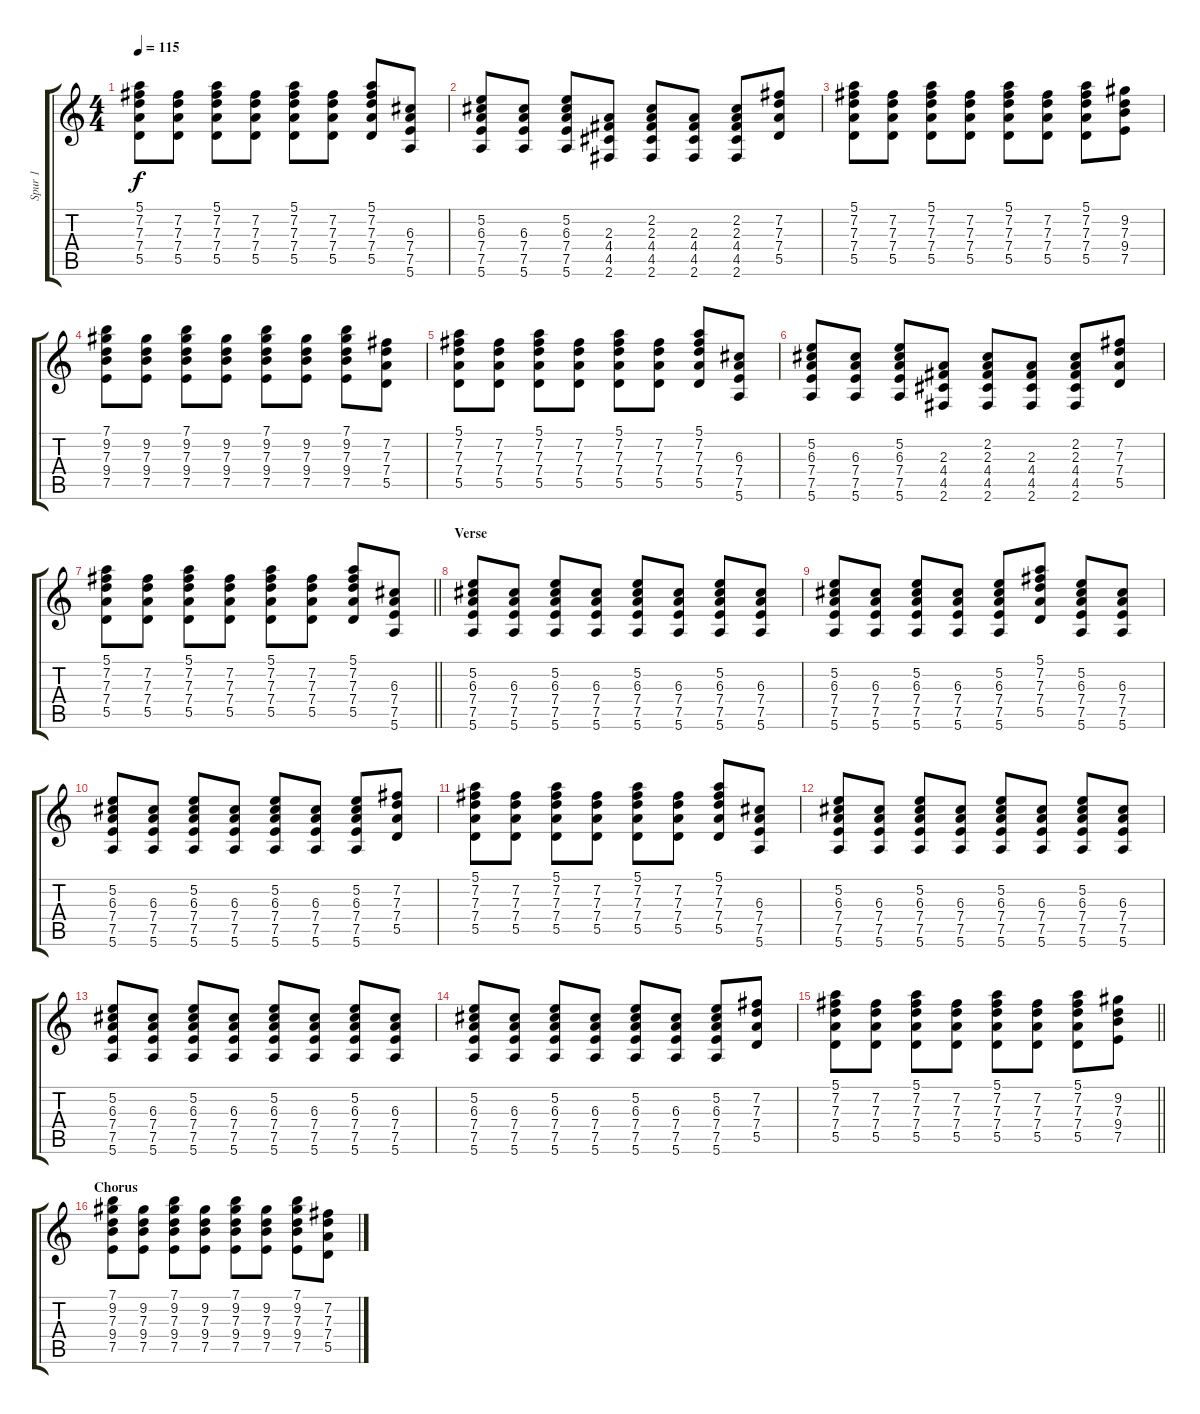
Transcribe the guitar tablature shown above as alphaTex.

\track ("Spur 1" "Spur 1") {instrument overdrivenguitar}
\staff {score tabs}
\tuning (E4 B3 G3 D3 A2 E2) {hide}
\ts (4 4)
\tempo 115
\clef g2
\ks c
(5.1 7.2 7.3 7.4 5.5).8{dy f} (7.2 7.3 7.4 5.5).8 (5.1 7.2 7.3 7.4 5.5).8 (7.2 7.3 7.4 5.5).8 (5.1 7.2 7.3 7.4 5.5).8 (7.2 7.3 7.4 5.5).8 (5.1 7.2 7.3 7.4 5.5).8 (6.3 7.4 7.5 5.6).8 |
(5.2 6.3 7.4 7.5 5.6).8 (6.3 7.4 7.5 5.6).8 (5.2 6.3 7.4 7.5 5.6).8 (2.3 4.4 4.5 2.6).8 (2.2 2.3 4.4 4.5 2.6).8 (2.3 4.4 4.5 2.6).8 (2.2 2.3 4.4 4.5 2.6).8 (7.2 7.3 7.4 5.5).8 |
(5.1 7.2 7.3 7.4 5.5).8 (7.2 7.3 7.4 5.5).8 (5.1 7.2 7.3 7.4 5.5).8 (7.2 7.3 7.4 5.5).8 (5.1 7.2 7.3 7.4 5.5).8 (7.2 7.3 7.4 5.5).8 (5.1 7.2 7.3 7.4 5.5).8 (9.2 7.3 9.4 7.5).8 |
(7.1 9.2 7.3 9.4 7.5).8 (9.2 7.3 9.4 7.5).8 (7.1 9.2 7.3 9.4 7.5).8 (9.2 7.3 9.4 7.5).8 (7.1 9.2 7.3 9.4 7.5).8 (9.2 7.3 9.4 7.5).8 (7.1 9.2 7.3 9.4 7.5).8 (7.2 7.3 7.4 5.5).8 |
(5.1 7.2 7.3 7.4 5.5).8 (7.2 7.3 7.4 5.5).8 (5.1 7.2 7.3 7.4 5.5).8 (7.2 7.3 7.4 5.5).8 (5.1 7.2 7.3 7.4 5.5).8 (7.2 7.3 7.4 5.5).8 (5.1 7.2 7.3 7.4 5.5).8 (6.3 7.4 7.5 5.6).8 |
(5.2 6.3 7.4 7.5 5.6).8 (6.3 7.4 7.5 5.6).8 (5.2 6.3 7.4 7.5 5.6).8 (2.3 4.4 4.5 2.6).8 (2.2 2.3 4.4 4.5 2.6).8 (2.3 4.4 4.5 2.6).8 (2.2 2.3 4.4 4.5 2.6).8 (7.2 7.3 7.4 5.5).8 |
\barLineRight lightlight
(5.1 7.2 7.3 7.4 5.5).8 (7.2 7.3 7.4 5.5).8 (5.1 7.2 7.3 7.4 5.5).8 (7.2 7.3 7.4 5.5).8 (5.1 7.2 7.3 7.4 5.5).8 (7.2 7.3 7.4 5.5).8 (5.1 7.2 7.3 7.4 5.5).8 (6.3 7.4 7.5 5.6).8 |
\section ("" "Verse")
(5.2 6.3 7.4 7.5 5.6).8 (6.3 7.4 7.5 5.6).8 (5.2 6.3 7.4 7.5 5.6).8 (6.3 7.4 7.5 5.6).8 (5.2 6.3 7.4 7.5 5.6).8 (6.3 7.4 7.5 5.6).8 (5.2 6.3 7.4 7.5 5.6).8 (6.3 7.4 7.5 5.6).8 |
(5.2 6.3 7.4 7.5 5.6).8 (6.3 7.4 7.5 5.6).8 (5.2 6.3 7.4 7.5 5.6).8 (6.3 7.4 7.5 5.6).8 (5.2 6.3 7.4 7.5 5.6).8 (5.1 7.2 7.3 7.4 5.5).8 (5.2 6.3 7.4 7.5 5.6).8 (6.3 7.4 7.5 5.6).8 |
(5.2 6.3 7.4 7.5 5.6).8 (6.3 7.4 7.5 5.6).8 (5.2 6.3 7.4 7.5 5.6).8 (6.3 7.4 7.5 5.6).8 (5.2 6.3 7.4 7.5 5.6).8 (6.3 7.4 7.5 5.6).8 (5.2 6.3 7.4 7.5 5.6).8 (7.2 7.3 7.4 5.5).8 |
(5.1 7.2 7.3 7.4 5.5).8 (7.2 7.3 7.4 5.5).8 (5.1 7.2 7.3 7.4 5.5).8 (7.2 7.3 7.4 5.5).8 (5.1 7.2 7.3 7.4 5.5).8 (7.2 7.3 7.4 5.5).8 (5.1 7.2 7.3 7.4 5.5).8 (6.3 7.4 7.5 5.6).8 |
(5.2 6.3 7.4 7.5 5.6).8 (6.3 7.4 7.5 5.6).8 (5.2 6.3 7.4 7.5 5.6).8 (6.3 7.4 7.5 5.6).8 (5.2 6.3 7.4 7.5 5.6).8 (6.3 7.4 7.5 5.6).8 (5.2 6.3 7.4 7.5 5.6).8 (6.3 7.4 7.5 5.6).8 |
(5.2 6.3 7.4 7.5 5.6).8 (6.3 7.4 7.5 5.6).8 (5.2 6.3 7.4 7.5 5.6).8 (6.3 7.4 7.5 5.6).8 (5.2 6.3 7.4 7.5 5.6).8 (6.3 7.4 7.5 5.6).8 (5.2 6.3 7.4 7.5 5.6).8 (6.3 7.4 7.5 5.6).8 |
(5.2 6.3 7.4 7.5 5.6).8 (6.3 7.4 7.5 5.6).8 (5.2 6.3 7.4 7.5 5.6).8 (6.3 7.4 7.5 5.6).8 (5.2 6.3 7.4 7.5 5.6).8 (6.3 7.4 7.5 5.6).8 (5.2 6.3 7.4 7.5 5.6).8 (7.2 7.3 7.4 5.5).8 |
\barLineRight lightlight
(5.1 7.2 7.3 7.4 5.5).8 (7.2 7.3 7.4 5.5).8 (5.1 7.2 7.3 7.4 5.5).8 (7.2 7.3 7.4 5.5).8 (5.1 7.2 7.3 7.4 5.5).8 (7.2 7.3 7.4 5.5).8 (5.1 7.2 7.3 7.4 5.5).8 (9.2 7.3 9.4 7.5).8 |
\section ("" "Chorus")
(7.1 9.2 7.3 9.4 7.5).8 (9.2 7.3 9.4 7.5).8 (7.1 9.2 7.3 9.4 7.5).8 (9.2 7.3 9.4 7.5).8 (7.1 9.2 7.3 9.4 7.5).8 (9.2 7.3 9.4 7.5).8 (7.1 9.2 7.3 9.4 7.5).8 (7.2 7.3 7.4 5.5).8
